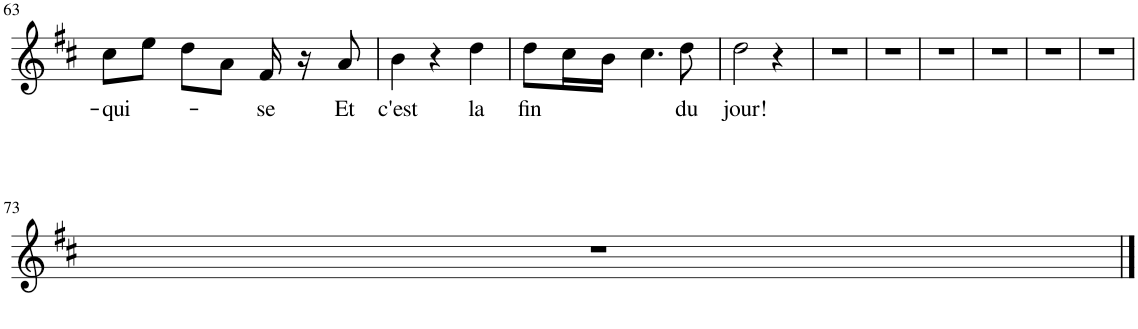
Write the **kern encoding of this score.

**kern	**text
*part1	*part1
*staff1	*staff1
*I"Piano	*
*I'Pno	*
!!LO:PB:g=z
*clefG2	*
*k[f#c#]	*
*M3/4	*
=63	=63
!	!LO:LY:b
8cc#\L	-qui-
8ee\J	.
8dd\L	.
8a\J	.
!	!LO:LY:b
16f#/	-se
16r	.
!	!LO:LY:b
8a/	Et
=64	=64
!	!LO:LY:b
4b\	c'est
4r	.
!	!LO:LY:b
4dd\	la
=65	=65
!	!LO:LY:b
8dd\L	fin
16cc#\L	.
16b\JJ	.
4.cc#\	.
!	!LO:LY:b
8dd\	du
=66	=66
!	!LO:LY:b
2dd\	jour!
4r	.
=67	=67
2.r	.
=68	=68
2.r	.
=69	=69
2.r	.
=70	=70
2.r	.
=71	=71
2.r	.
=72	=72
2.r	.
!!LO:LB:g=z
=73	=73
2.r	.
==	==
*-	*-
